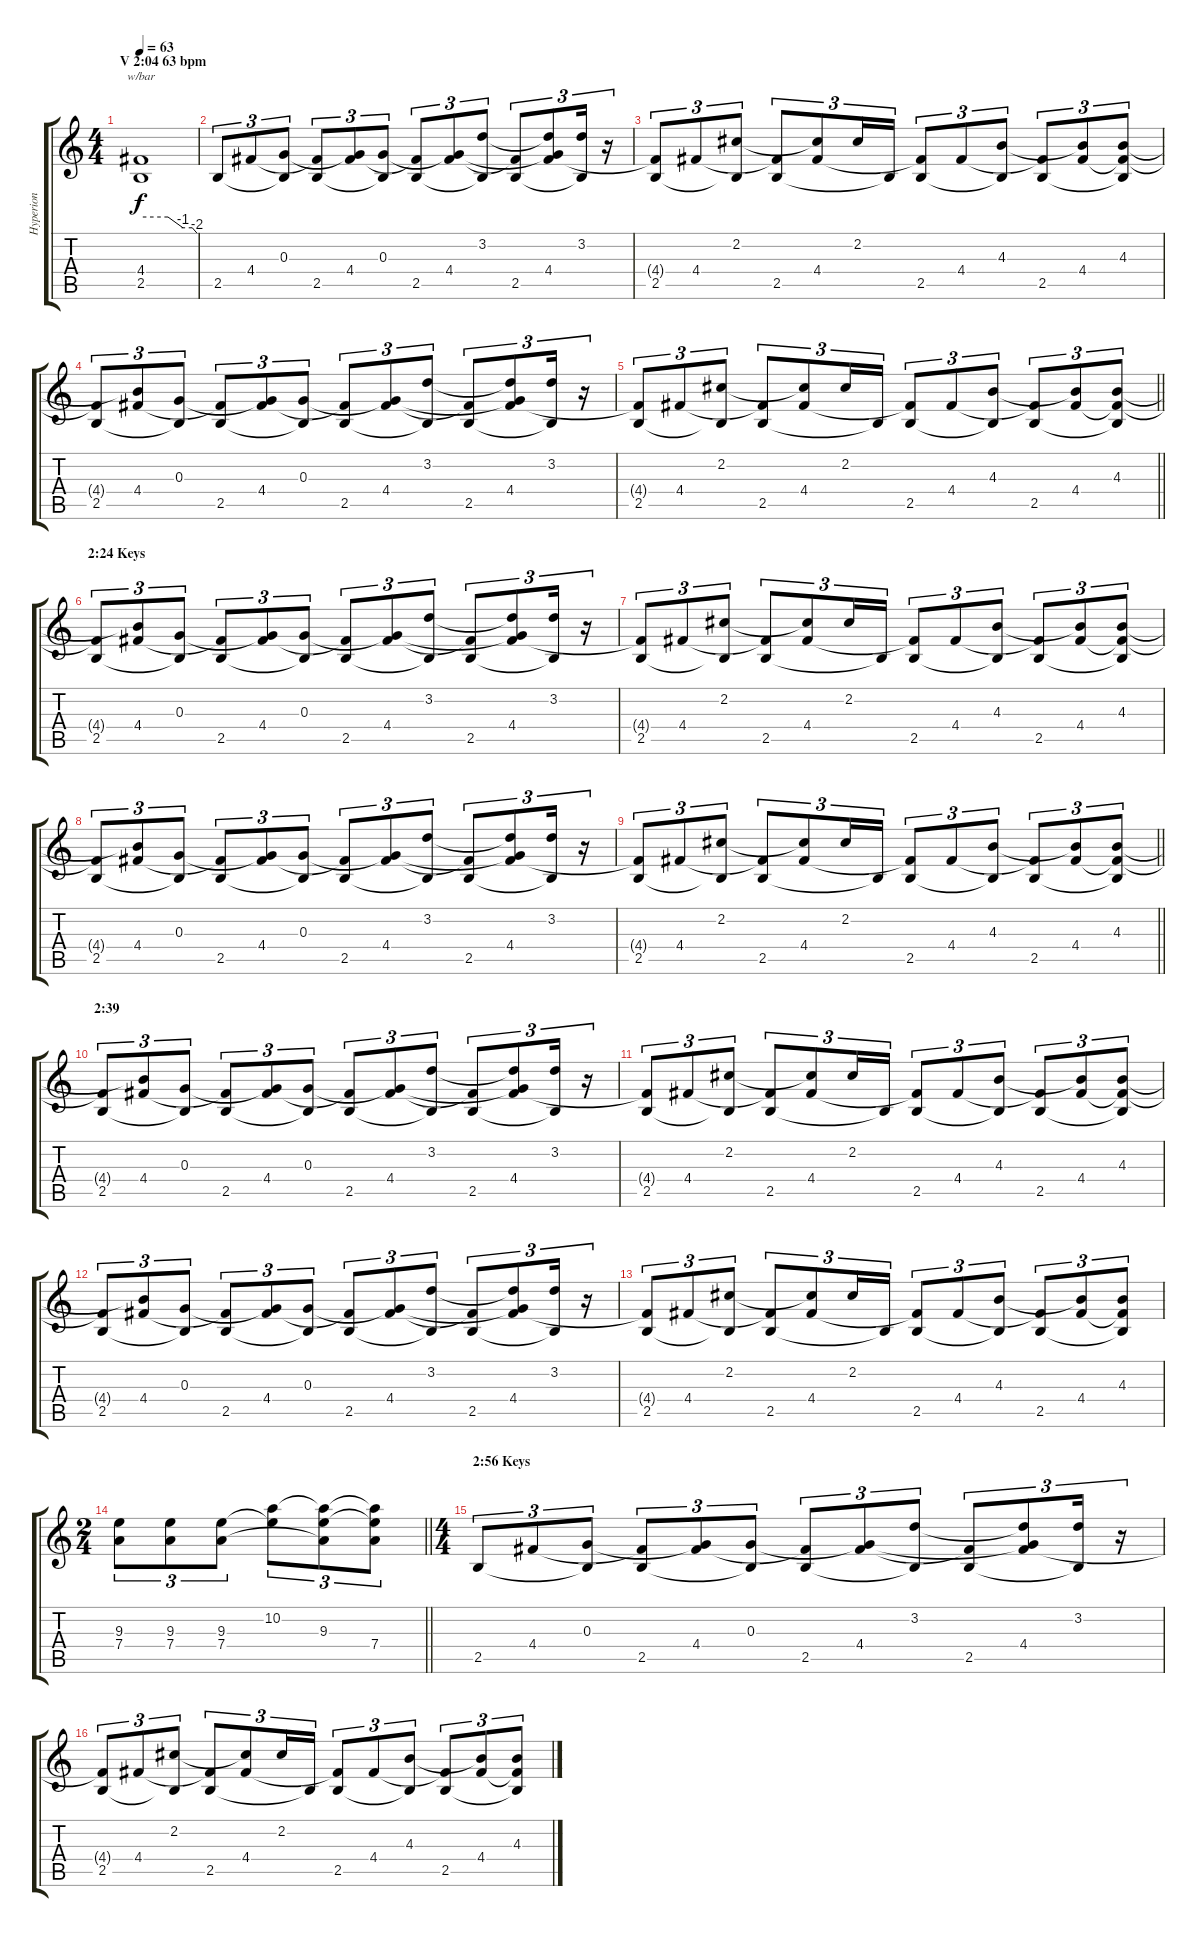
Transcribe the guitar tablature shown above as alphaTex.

\track ("Hyperion" "Hyperion") {instrument distortionguitar}
\staff {score tabs}
\tuning (E4 B3 G3 D3 A2 E2) {hide}
\ts (4 4)
\section ("" "V 2:04 63 bpm")
\tempo 63
\clef g2
\ks c
(4.4 2.5).1{tbe (custom default 0 0 29 0 45 -4 55 -4 60 -8) dy f} |
2.5.8{tu (3 2) instrument acousticguitarsteel} 4.4.8{tu (3 2)} (0.3 2.5{t}).8{tu (3 2)} (4.4{t} 2.5).8{tu (3 2)} (0.3{t} 4.4).8{tu (3 2)} (0.3 2.5{t}).8{tu (3 2)} (4.4{t} 2.5).8{tu (3 2)} (0.3{t} 4.4).8{tu (3 2)} (3.2 2.5{t}).8{tu (3 2)} (4.4{t} 2.5).8{tu (3 2)} (3.2{t} 0.3{t} 4.4).8{tu (3 2)} (3.2 2.5{t}).16{tu (3 2)} r.16{tu (3 2)} |
(4.4{t} 2.5).8{tu (3 2)} 4.4.8{tu (3 2)} (2.2 2.5{t}).8{tu (3 2)} (4.4{t} 2.5).8{tu (3 2)} (2.2{t} 4.4).8{tu (3 2)} 2.2.16{tu (3 2)} 2.5{t}.16{tu (3 2)} (4.4{t} 2.5).8{tu (3 2)} 4.4.8{tu (3 2)} (4.3 2.5{t}).8{tu (3 2)} (4.4{t} 2.5).8{tu (3 2)} (4.3{t} 4.4).8{tu (3 2)} (4.3 4.4{t} 2.5{t}).8{tu (3 2)} |
(4.4{t} 2.5).8{tu (3 2)} (4.3{t} 4.4).8{tu (3 2)} (0.3 2.5{t}).8{tu (3 2)} (4.4{t} 2.5).8{tu (3 2)} (0.3{t} 4.4).8{tu (3 2)} (0.3 2.5{t}).8{tu (3 2)} (4.4{t} 2.5).8{tu (3 2)} (0.3{t} 4.4).8{tu (3 2)} (3.2 2.5{t}).8{tu (3 2)} (4.4{t} 2.5).8{tu (3 2)} (3.2{t} 0.3{t} 4.4).8{tu (3 2)} (3.2 2.5{t}).16{tu (3 2)} r.16{tu (3 2)} |
\barLineRight lightlight
(4.4{t} 2.5).8{tu (3 2)} 4.4.8{tu (3 2)} (2.2 2.5{t}).8{tu (3 2)} (4.4{t} 2.5).8{tu (3 2)} (2.2{t} 4.4).8{tu (3 2)} 2.2.16{tu (3 2)} 2.5{t}.16{tu (3 2)} (4.4{t} 2.5).8{tu (3 2)} 4.4.8{tu (3 2)} (4.3 2.5{t}).8{tu (3 2)} (4.4{t} 2.5).8{tu (3 2)} (4.3{t} 4.4).8{tu (3 2)} (4.3 4.4{t} 2.5{t}).8{tu (3 2)} |
\section ("" "2:24 Keys")
(4.4{t} 2.5).8{tu (3 2)} (4.3{t} 4.4).8{tu (3 2)} (0.3 2.5{t}).8{tu (3 2)} (4.4{t} 2.5).8{tu (3 2)} (0.3{t} 4.4).8{tu (3 2)} (0.3 2.5{t}).8{tu (3 2)} (4.4{t} 2.5).8{tu (3 2)} (0.3{t} 4.4).8{tu (3 2)} (3.2 2.5{t}).8{tu (3 2)} (4.4{t} 2.5).8{tu (3 2)} (3.2{t} 0.3{t} 4.4).8{tu (3 2)} (3.2 2.5{t}).16{tu (3 2)} r.16{tu (3 2)} |
(4.4{t} 2.5).8{tu (3 2)} 4.4.8{tu (3 2)} (2.2 2.5{t}).8{tu (3 2)} (4.4{t} 2.5).8{tu (3 2)} (2.2{t} 4.4).8{tu (3 2)} 2.2.16{tu (3 2)} 2.5{t}.16{tu (3 2)} (4.4{t} 2.5).8{tu (3 2)} 4.4.8{tu (3 2)} (4.3 2.5{t}).8{tu (3 2)} (4.4{t} 2.5).8{tu (3 2)} (4.3{t} 4.4).8{tu (3 2)} (4.3 4.4{t} 2.5{t}).8{tu (3 2)} |
(4.4{t} 2.5).8{tu (3 2)} (4.3{t} 4.4).8{tu (3 2)} (0.3 2.5{t}).8{tu (3 2)} (4.4{t} 2.5).8{tu (3 2)} (0.3{t} 4.4).8{tu (3 2)} (0.3 2.5{t}).8{tu (3 2)} (4.4{t} 2.5).8{tu (3 2)} (0.3{t} 4.4).8{tu (3 2)} (3.2 2.5{t}).8{tu (3 2)} (4.4{t} 2.5).8{tu (3 2)} (3.2{t} 0.3{t} 4.4).8{tu (3 2)} (3.2 2.5{t}).16{tu (3 2)} r.16{tu (3 2)} |
\barLineRight lightlight
(4.4{t} 2.5).8{tu (3 2)} 4.4.8{tu (3 2)} (2.2 2.5{t}).8{tu (3 2)} (4.4{t} 2.5).8{tu (3 2)} (2.2{t} 4.4).8{tu (3 2)} 2.2.16{tu (3 2)} 2.5{t}.16{tu (3 2)} (4.4{t} 2.5).8{tu (3 2)} 4.4.8{tu (3 2)} (4.3 2.5{t}).8{tu (3 2)} (4.4{t} 2.5).8{tu (3 2)} (4.3{t} 4.4).8{tu (3 2)} (4.3 4.4{t} 2.5{t}).8{tu (3 2)} |
\section ("" "2:39")
(4.4{t} 2.5).8{tu (3 2)} (4.3{t} 4.4).8{tu (3 2)} (0.3 2.5{t}).8{tu (3 2)} (4.4{t} 2.5).8{tu (3 2)} (0.3{t} 4.4).8{tu (3 2)} (0.3 2.5{t}).8{tu (3 2)} (4.4{t} 2.5).8{tu (3 2)} (0.3{t} 4.4).8{tu (3 2)} (3.2 2.5{t}).8{tu (3 2)} (4.4{t} 2.5).8{tu (3 2)} (3.2{t} 0.3{t} 4.4).8{tu (3 2)} (3.2 2.5{t}).16{tu (3 2)} r.16{tu (3 2)} |
(4.4{t} 2.5).8{tu (3 2)} 4.4.8{tu (3 2)} (2.2 2.5{t}).8{tu (3 2)} (4.4{t} 2.5).8{tu (3 2)} (2.2{t} 4.4).8{tu (3 2)} 2.2.16{tu (3 2)} 2.5{t}.16{tu (3 2)} (4.4{t} 2.5).8{tu (3 2)} 4.4.8{tu (3 2)} (4.3 2.5{t}).8{tu (3 2)} (4.4{t} 2.5).8{tu (3 2)} (4.3{t} 4.4).8{tu (3 2)} (4.3 4.4{t} 2.5{t}).8{tu (3 2)} |
(4.4{t} 2.5).8{tu (3 2)} (4.3{t} 4.4).8{tu (3 2)} (0.3 2.5{t}).8{tu (3 2)} (4.4{t} 2.5).8{tu (3 2)} (0.3{t} 4.4).8{tu (3 2)} (0.3 2.5{t}).8{tu (3 2)} (4.4{t} 2.5).8{tu (3 2)} (0.3{t} 4.4).8{tu (3 2)} (3.2 2.5{t}).8{tu (3 2)} (4.4{t} 2.5).8{tu (3 2)} (3.2{t} 0.3{t} 4.4).8{tu (3 2)} (3.2 2.5{t}).16{tu (3 2)} r.16{tu (3 2)} |
(4.4{t} 2.5).8{tu (3 2)} 4.4.8{tu (3 2)} (2.2 2.5{t}).8{tu (3 2)} (4.4{t} 2.5).8{tu (3 2)} (2.2{t} 4.4).8{tu (3 2)} 2.2.16{tu (3 2)} 2.5{t}.16{tu (3 2)} (4.4{t} 2.5).8{tu (3 2)} 4.4.8{tu (3 2)} (4.3 2.5{t}).8{tu (3 2)} (4.4{t} 2.5).8{tu (3 2)} (4.3{t} 4.4).8{tu (3 2)} (4.3 4.4{t} 2.5{t}).8{tu (3 2)} |
\ts (2 4)
\barLineRight lightlight
(9.3 7.4).8{tu (3 2)} (9.3 7.4).8{tu (3 2)} (9.3 7.4).8{tu (3 2)} (10.2 9.3{t}).8{tu (3 2)} (10.2{t} 9.3 7.4{t}).8{tu (3 2)} (10.2{t} 9.3{t} 7.4).8{tu (3 2)} |
\ts (4 4)
\section ("" "2:56 Keys")
2.5.8{tu (3 2)} 4.4.8{tu (3 2)} (0.3 2.5{t}).8{tu (3 2)} (4.4{t} 2.5).8{tu (3 2)} (0.3{t} 4.4).8{tu (3 2)} (0.3 2.5{t}).8{tu (3 2)} (4.4{t} 2.5).8{tu (3 2)} (0.3{t} 4.4).8{tu (3 2)} (3.2 2.5{t}).8{tu (3 2)} (4.4{t} 2.5).8{tu (3 2)} (3.2{t} 0.3{t} 4.4).8{tu (3 2)} (3.2 2.5{t}).16{tu (3 2)} r.16{tu (3 2)} |
(4.4{t} 2.5).8{tu (3 2)} 4.4.8{tu (3 2)} (2.2 2.5{t}).8{tu (3 2)} (4.4{t} 2.5).8{tu (3 2)} (2.2{t} 4.4).8{tu (3 2)} 2.2.16{tu (3 2)} 2.5{t}.16{tu (3 2)} (4.4{t} 2.5).8{tu (3 2)} 4.4.8{tu (3 2)} (4.3 2.5{t}).8{tu (3 2)} (4.4{t} 2.5).8{tu (3 2)} (4.3{t} 4.4).8{tu (3 2)} (4.3 4.4{t} 2.5{t}).8{tu (3 2)}
